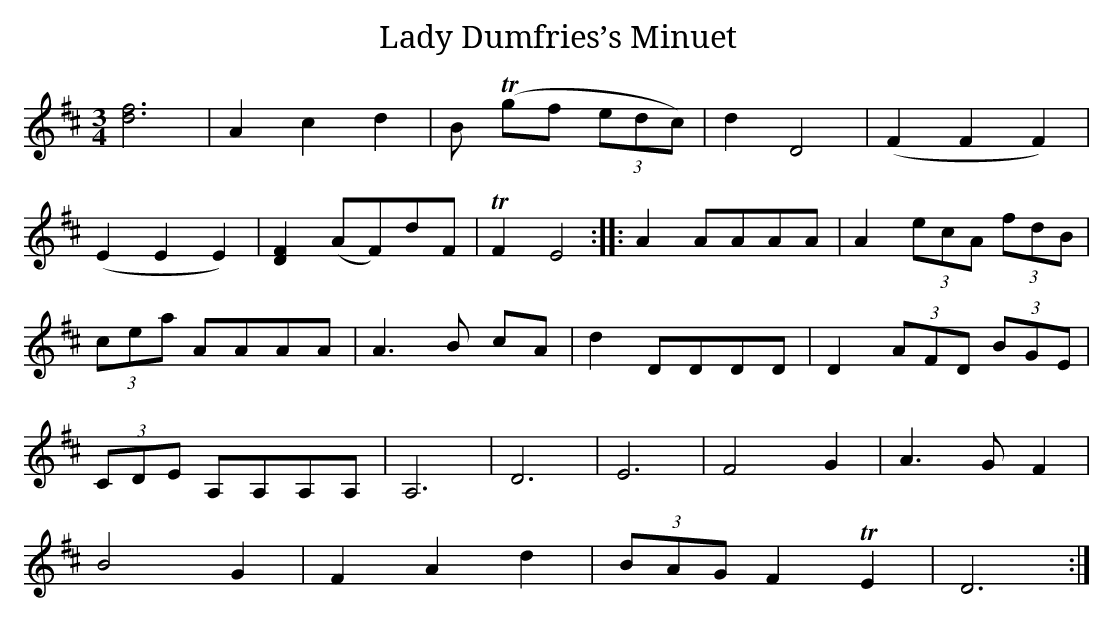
X:1
T:Lady Dumfries’s Minuet
M:3/4
L:1/8
K:D
[d6f6]|A2c2d2|B 2 T(gf (3edc)|d2 D4|(F2F2F2)|
(E2E2E2)|[D2F2] (AF)dF|TF2 E4::A2 AAAA|A2 (3ecA (3fdB|
(3cea AAAA|A3B cA|d2 DDDD|D2 (3AFD (3BGE|
(3CDE A,A,A,A,|A,6|D6|E6 |F4 G2|A3GF2|
B4 G2|F2A2d2|(3BAG F2TE2|D6:|]
